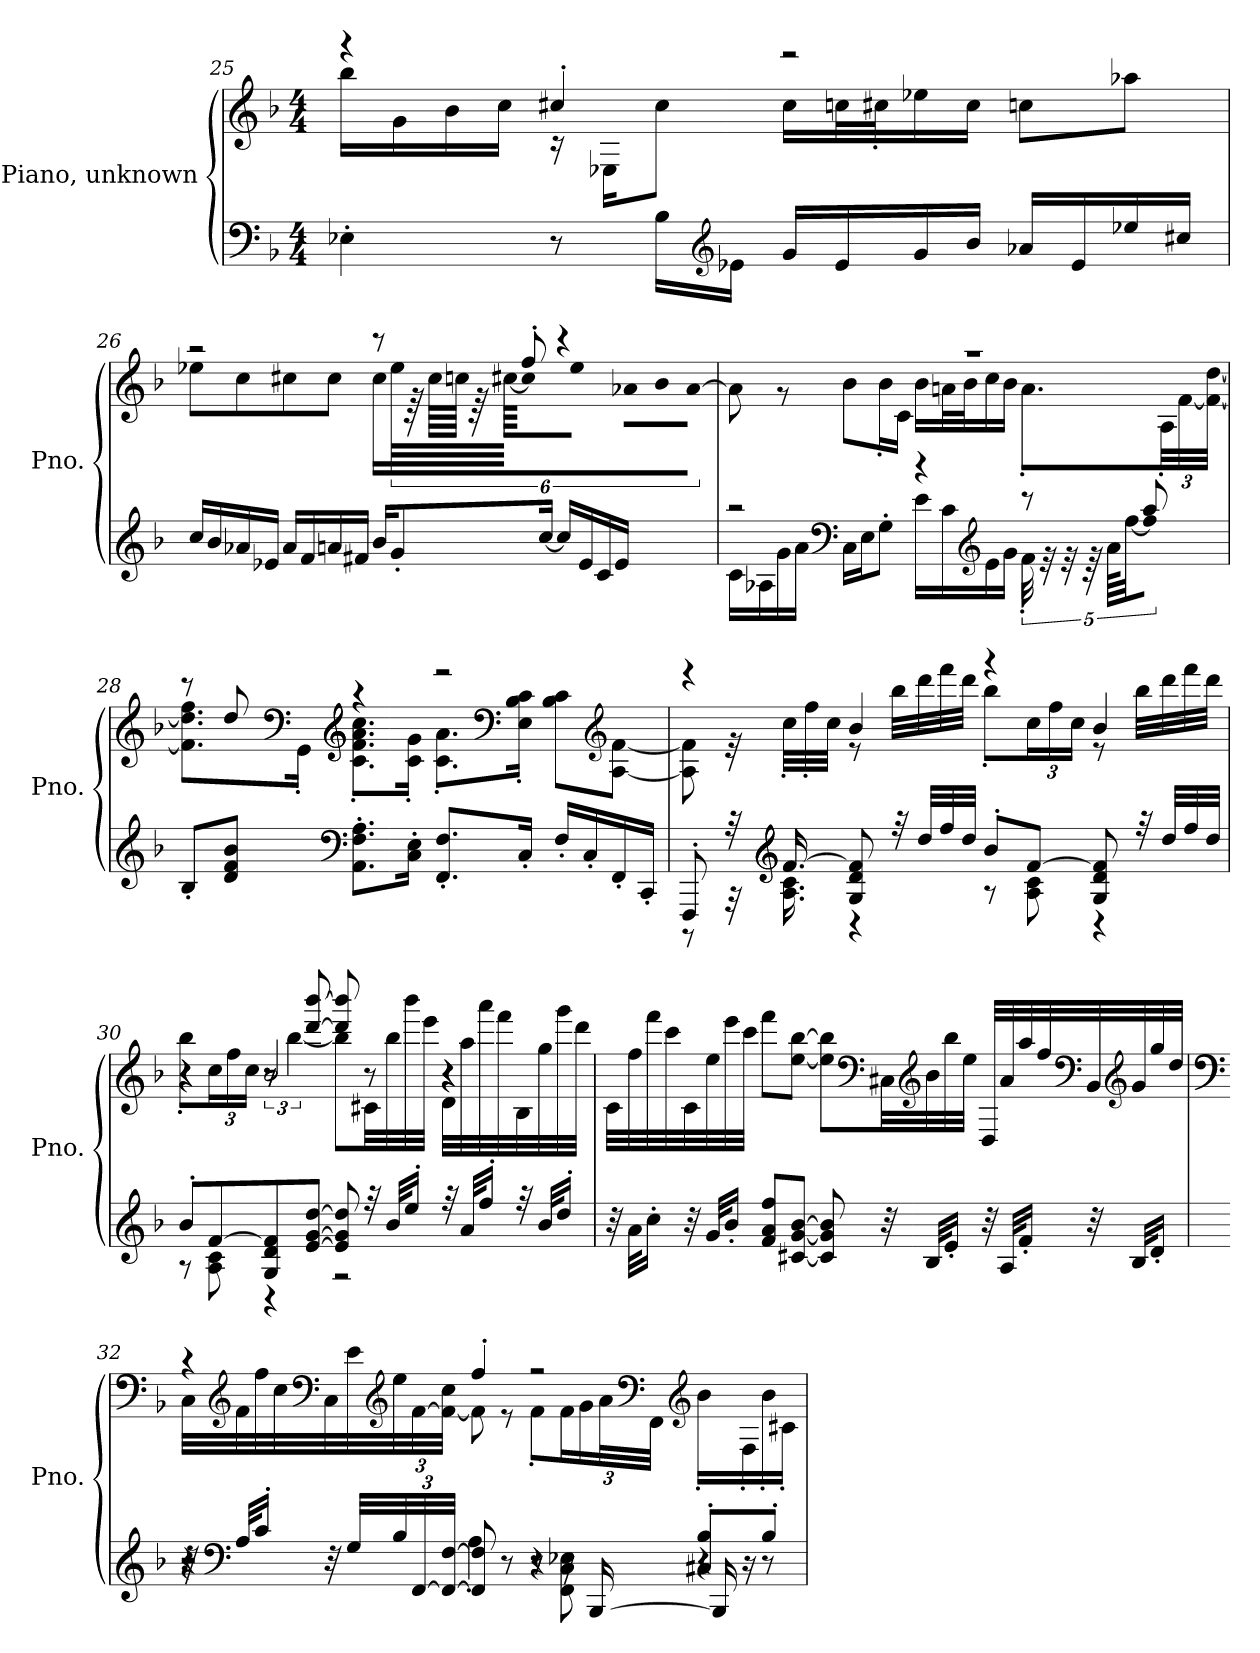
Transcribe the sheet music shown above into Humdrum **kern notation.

**kern	**kern
*part1	*part1
*staff2	*staff1
*I"Piano, unknown	*
*I'Pno.	*
*clefF4	*clefG2
*k[b-]	*k[b-]
*M4/4	*M4/4
=25	=25
*	*^
4E-X'\	4r	16bb-\LL
.	.	16g\
.	.	16b-\
.	.	16cc\JJ
8r	4cc#X'/	16r
.	.	16E-X\KL
16B-\LL	.	8cc#\J
*clefG2	*	*
16e-X\JJ	.	.
16g/LL	2r	16cc#\LL
16e-/	.	32ccn\L
.	.	32cc#X'\J
16g/	.	16ee-X\
16b-/JJ	.	16cc#\JJ
16a-X/LL	.	8ccn\L
16e-/	.	.
16ee-X/	.	8aa-X\J
16cc#X/JJ	.	.
!!LO:LB:g=z	!!
=26	=26	=26
16cc/LL	2r	8ee-X\L
16b-/	.	.
16a-X/	.	8cc\
16e-X/JJ	.	.
16a-/LL	.	8cc#X\
16f/	.	.
16an/	.	8cc#\J
16f#X/JJ	.	.
16b-/KL	8r	16cc#\LL
8g'/	.	96ee-\JJkk
.	.	96r
.	.	96cc#\LLLL
.	.	96ccn\JJJJ
.	.	96r
.	.	[96cc#X\KKLL
.	8ff'/	16cc#\]
[16cc/Jk	.	16ee-\JJ
16cc/LL]	4r	16a-X\LL
16e-/	.	16b-\J
16c/	.	[8a-\J
16e-/JJ	.	.
!!LO:LB:g=z	!!
=27	=27	=27
*^	*	*
2r	16c\LL	1r	8a-\]
.	16A-X\	.	.
.	16g\	.	8r
.	16a\JJ	.	.
*clefF4	*	*	*
.	16C\LL	.	8b-\L
.	16E\J	.	.
.	8G'\J	.	16b-'\L
.	.	.	16c\JJ
4r	16e\LL	.	16b-\LL
.	16c\	.	32an\L
.	.	.	32b-\J
*clefG2	*	*	*
.	16e\	.	16cc\
.	16g\JJ	.	16b-\JJ
8r	40f'\	.	8.a'\L
.	40r	.	.
.	40r	.	.
.	80r	.	.
.	80a\KLLL	.	.
.	[40ff\JJ	.	.
8aa/	8ff\J]	.	.
*	*	*	*Xbrackettup
.	.	.	48A'\LL
.	.	.	[48f\
.	.	.	48f\_ [48dd\JJJ
*v	*v	*	*
!!LO:LB:g=z	!!
=28	=28	=28
8B-'/L	8r	8.f\] 8.dd\] 8.ff\L
8d/ 8f/ 8b-/J	8dd/	.
*	*clefF4	*
.	.	16GG'\Jk
*clefF4	*clefG2	*
8.AA\' 8.F\' 8.A\'L	4r	8.c\' 8.f\' 8.a\' 8.cc\'L
16C\' 16E\'Jk	.	16c\' 16g\'Jk
8.FF/' 8.F/'L	2r	8.c\' 8.a\'L
*	*clefF4	*
16C'/Jk	.	16E\' 16B-\' 16c\'Jk
16F'/LL	.	8B-\ 8c\L
16C'/	.	.
*	*clefG2	*
16FF'/	.	[8A\ [8f\J
16CC'/JJ	.	.
!!LO:PB:g=z	!!
=29	=29	=29
*^	*	*
8FFF'/	8r	4r	8A\] 8f\]
32r	32r	.	32r
*clefG2	*	*	*
[16.f/	16.A\ 16.c\	.	32cc'\LLL
.	.	.	32ff'\
.	.	.	32cc\JJJ
8G/ 8d/ 8f/]	4r	4b-/	8r
32r	.	.	32bb-\LLL
32dd/LLL	.	.	32ddd\
32ff/	.	.	32fff\
32dd/JJJ	.	.	32ddd\JJJ
8b-'/L	8r	4r	8bb-'\L
[8f/J	8A\ 8c\	.	24cc\L
.	.	.	24ff\
.	.	.	24cc\JJ
8G/ 8d/ 8f/]	4r	4b-/	8r
32r	.	.	32bb-\LLL
32dd/LLL	.	.	32ddd\
32ff/	.	.	32fff\
32dd/JJJ	.	.	32ddd\JJJ
!!LO:LB:g=z
=30	=30	=30	=30
*	*	*	*^
8b-'/L	8r	4r	8bb-'\L	4r
[8f/	8A\ 8c\	.	24cc\L	.
.	.	.	24ff\	.
.	.	.	24cc\JJ	.
*	*	*	*brackettup	*
8G/ 8d/ 8f/]	4r	8r	12r	2b-/
.	.	.	[6bb-\	.
[8e/ [8g/ [8dd/J	.	[8ddd/ [8bbb-/	.	.
8e/] 8g/] 8dd/]	2r	8ddd/] 8bbb-/]	8bb-\L]	.
32r	.	8r	32c#X\LL	.
32b-/KLL	.	.	32bb-\	.
16ee'/JJ	.	.	32bbb-\	.
.	.	.	32eee\JJJ	.
32r	.	4r	32d\LLL	4r
32a/KLL	.	.	32aa\	.
16ff'/JJ	.	.	32aaa\	.
.	.	.	32fff\	.
32r	.	.	32B-\	.
32b-/KLL	.	.	32gg\	.
16dd'/JJ	.	.	32ggg\	.
.	.	.	32ddd\JJJ	.
*v	*v	*	*	*
*	*v	*v	*v
!!LO:LB:g=z
=31	=31
32r	32c\LLL
32a\KLL	32ff\
16cc'\JJ	32fff\
.	32ccc\
32r	32c\
32g/KLL	32ee\
16b-'/JJ	32eee\
.	32ccc\JJJ
8f/ 8a/ 8ff/L	8fff\L
[8c#X/ [8g/ [8b-/J	[8ee\ [8bb-\J
8c#/] 8g/] 8b-/]	8ee\] 8bb-\]L
*	*clefF4
32r	32C#X\LL
*	*clefG2
32B-/KLL	32b-\
16e'/JJ	32bb-\
.	32ee\JJJ
32r	32D/LLL
32A/KLL	32a/
16f'/JJ	32aa/
.	32ff/
*	*clefF4
32r	32BB-/
*	*clefG2
32B-/KLL	32g/
16d'/JJ	32gg/
.	32dd/JJJ
!!LO:LB:g=z
=32	=32
*	*clefF4
*^	*^
*	*^	*	*
32r	4r	2r	4r	32C\LLL
*clefF4	*	*	*clefG2	*
32A/KLL	.	.	.	32f\
16c'/JJ	.	.	.	32ff\
.	.	.	.	32cc\
*	*	*	*clefF4	*
32r	.	.	.	32C\
32G/LLL	.	.	.	32e\
*	*	*	*clefG2	*
*Xbrackettup	*	*	*	*Xbrackettup
48B-/	.	.	.	48ee\
[48FF/	.	.	.	[48f\
48FF/_ [48F/JJJ	.	.	.	48f\_ 48cc\JJJ
8FF/] 8F/]	4A'\	.	4ff'/	8f\]
8r	.	.	.	8r
4r	8r	8r	2r	8f'\L
.	8FF\ 8C\ 8E-X\	16r	.	24f\L
.	.	.	.	24g\
.	.	[16BBB-/	.	.
.	.	.	.	48a\L
*	*	*	*clefF4	*
.	.	.	.	48FF\JJJ
*	*	*	*clefG2	*
8C#X/' 8B-/'L	4r	16BBB-/]	.	16b-'\LL
.	.	16r	.	16F'\
8B-'/J	.	8r	.	16b-'\
.	.	.	.	16c#X'\JJ
*v	*v	*v	*	*
*	*v	*v
=	=
*-	*-
